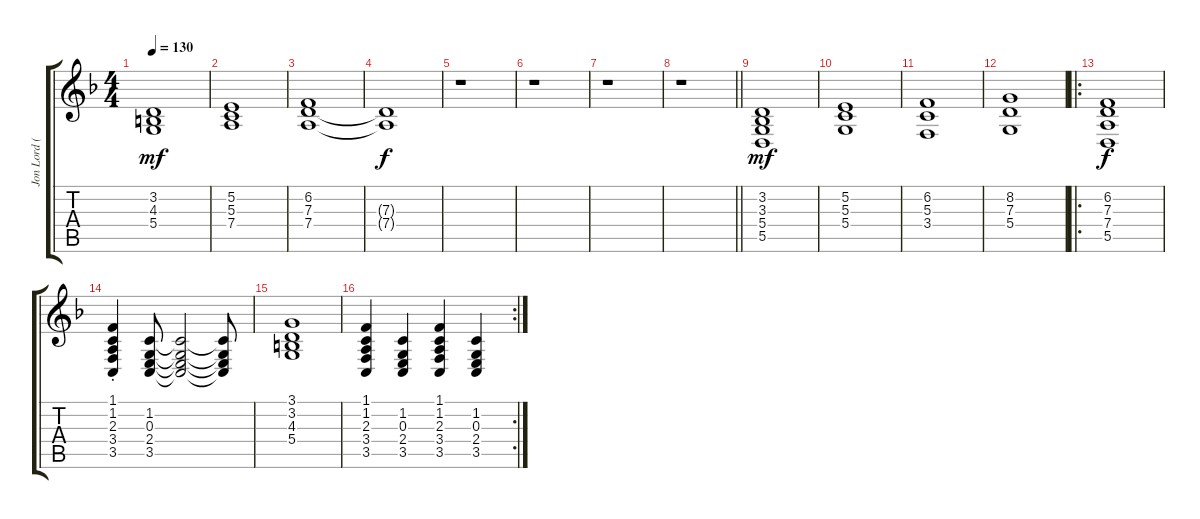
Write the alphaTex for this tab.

\track ("Jon Lord (Organ)" "Jon Lord (") {instrument drawbarorgan}
\staff {score tabs}
\tuning (E4 B3 G3 D3 A2 E2) {hide}
\ts (4 4)
\tempo 130
\clef g2
\ks f
(3.2 4.3 5.4).1{dy mf} |
(5.2 5.3 7.4).1 |
(6.2 7.3 7.4).1 |
(7.3{t} 7.4{t}).1{dy f} |
r.1 |
r.1 |
r.1 |
\barLineRight lightlight
r.1 |
(3.2 3.3 5.4 5.5).1{dy mf} |
(5.2 5.3 5.4).1 |
(6.2 5.3 3.4).1 |
(8.2 7.3 5.4).1 |
\ro
(6.2 7.3 7.4 5.5).1{dy f} |
(1.1{st} 1.2{st} 2.3{st} 3.4{st} 3.5{st}).4 (1.2 0.3 2.4 3.5).8 (1.2{t} 0.3{t} 2.4{t} 3.5{t}).2 (1.2{t} 0.3{t} 2.4{t} 3.5{t}).8 |
(3.1 3.2 4.3 5.4).1 |
\rc 2
(1.1 1.2 2.3 3.4 3.5).4 (1.2 0.3 2.4 3.5).4 (1.1 1.2 2.3 3.4 3.5).4 (1.2 0.3 2.4 3.5).4
